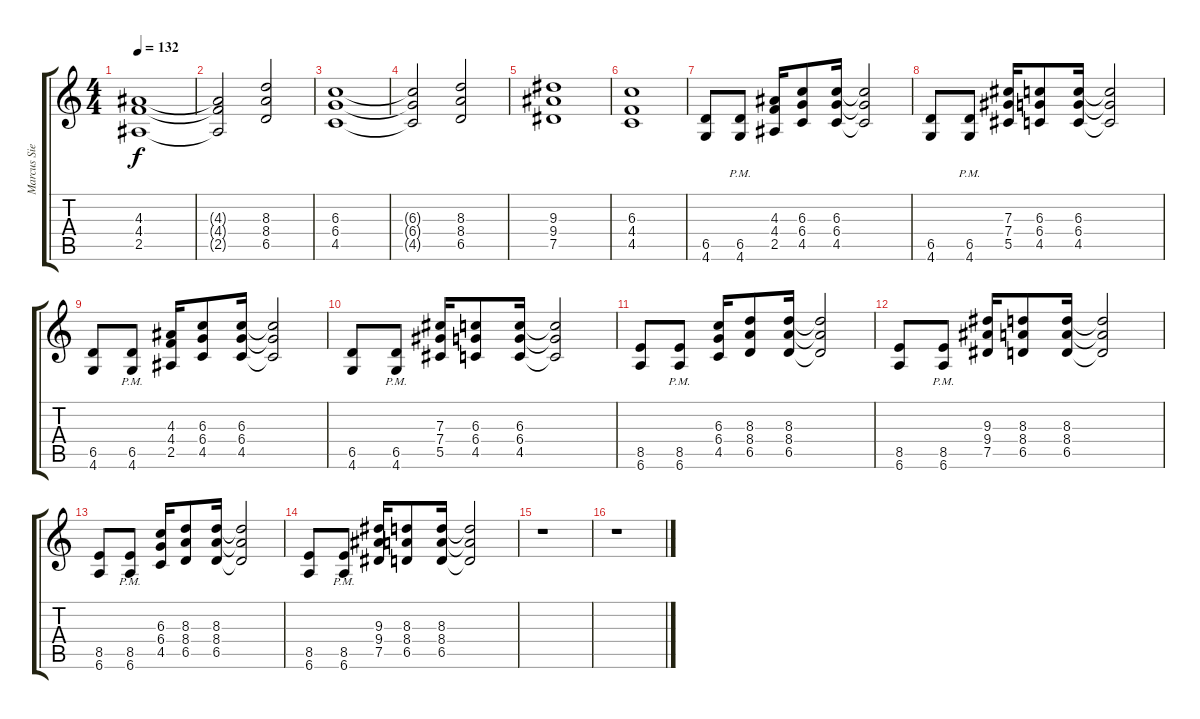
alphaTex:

\track ("Marcus Siepen" "Marcus Sie") {instrument distortionguitar}
\staff {score tabs}
\tuning (Eb4 Bb3 Gb3 Db3 Ab2 Eb2) {hide}
\ts (4 4)
\tempo 132
\clef g2
\ks c
(4.3 4.4 2.5).1{dy f} |
(4.3{t} 4.4{t} 2.5{t}).2 (8.3 8.4 6.5).2 |
(6.3 6.4 4.5).1 |
(6.3{t} 6.4{t} 4.5{t}).2 (8.3 8.4 6.5).2 |
(9.3 9.4 7.5).1 |
(6.3 4.4 4.5).1 |
(6.5 4.6).8 (6.5{pm} 4.6).8 (4.3 4.4 2.5).16 (6.3 6.4 4.5).8 (6.3 6.4 4.5).16 (6.3{t} 6.4{t} 4.5{t}).2 |
(6.5 4.6).8 (6.5{pm} 4.6).8 (7.3 7.4 5.5).16 (6.3 6.4 4.5).8 (6.3 6.4 4.5).16 (6.3{t} 6.4{t} 4.5{t}).2 |
(6.5 4.6).8 (6.5{pm} 4.6).8 (4.3 4.4 2.5).16 (6.3 6.4 4.5).8 (6.3 6.4 4.5).16 (6.3{t} 6.4{t} 4.5{t}).2 |
(6.5 4.6).8 (6.5{pm} 4.6).8 (7.3 7.4 5.5).16 (6.3 6.4 4.5).8 (6.3 6.4 4.5).16 (6.3{t} 6.4{t} 4.5{t}).2 |
(8.5 6.6).8 (8.5{pm} 6.6).8 (6.3 6.4 4.5).16 (8.3 8.4 6.5).8 (8.3 8.4 6.5).16 (8.3{t} 8.4{t} 6.5{t}).2 |
(8.5 6.6).8 (8.5{pm} 6.6).8 (9.3 9.4 7.5).16 (8.3 8.4 6.5).8 (8.3 8.4 6.5).16 (8.3{t} 8.4{t} 6.5{t}).2 |
(8.5 6.6).8 (8.5{pm} 6.6).8 (6.3 6.4 4.5).16 (8.3 8.4 6.5).8 (8.3 8.4 6.5).16 (8.3{t} 8.4{t} 6.5{t}).2 |
(8.5 6.6).8 (8.5{pm} 6.6).8 (9.3 9.4 7.5).16 (8.3 8.4 6.5).8 (8.3 8.4 6.5).16 (8.3{t} 8.4{t} 6.5{t}).2 |
r.1 |
r.1
